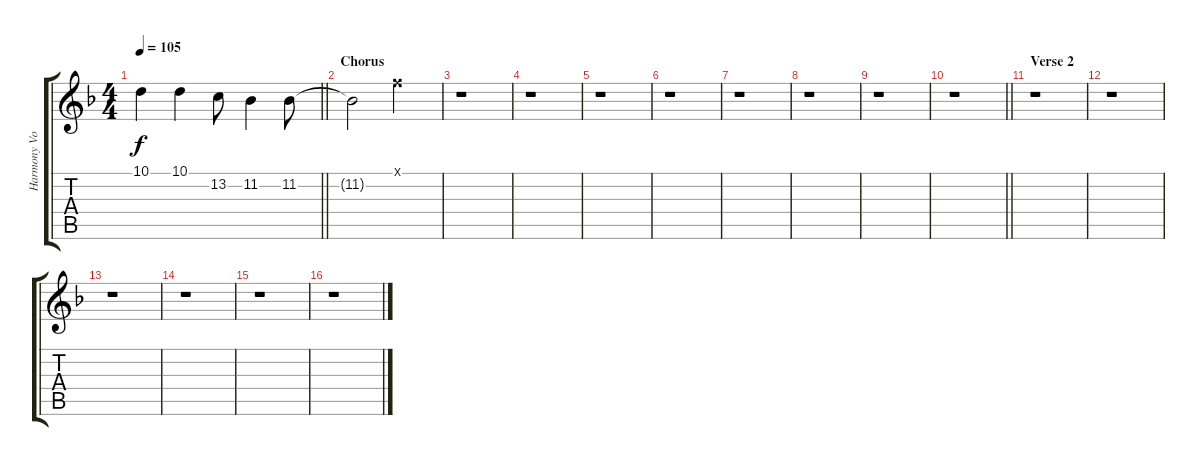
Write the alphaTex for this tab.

\track ("Harmony Vocal" "Harmony Vo") {instrument lead6voice}
\staff {score tabs}
\tuning (E4 B3 G3 D3 A2 E2) {hide}
\ts (4 4)
\tempo 105
\clef g2
\barLineRight lightlight
\ks f
10.1.4{dy f} 10.1.4 13.2.8 11.2.4 11.2.8 |
\section ("" "Chorus")
11.2{t}.2 13.1{x}.2 |
r.1 |
r.1 |
r.1 |
r.1 |
r.1 |
r.1 |
r.1 |
\barLineRight lightlight
r.1 |
\section ("" "Verse 2")
r.1 |
r.1 |
r.1 |
r.1 |
r.1 |
r.1
